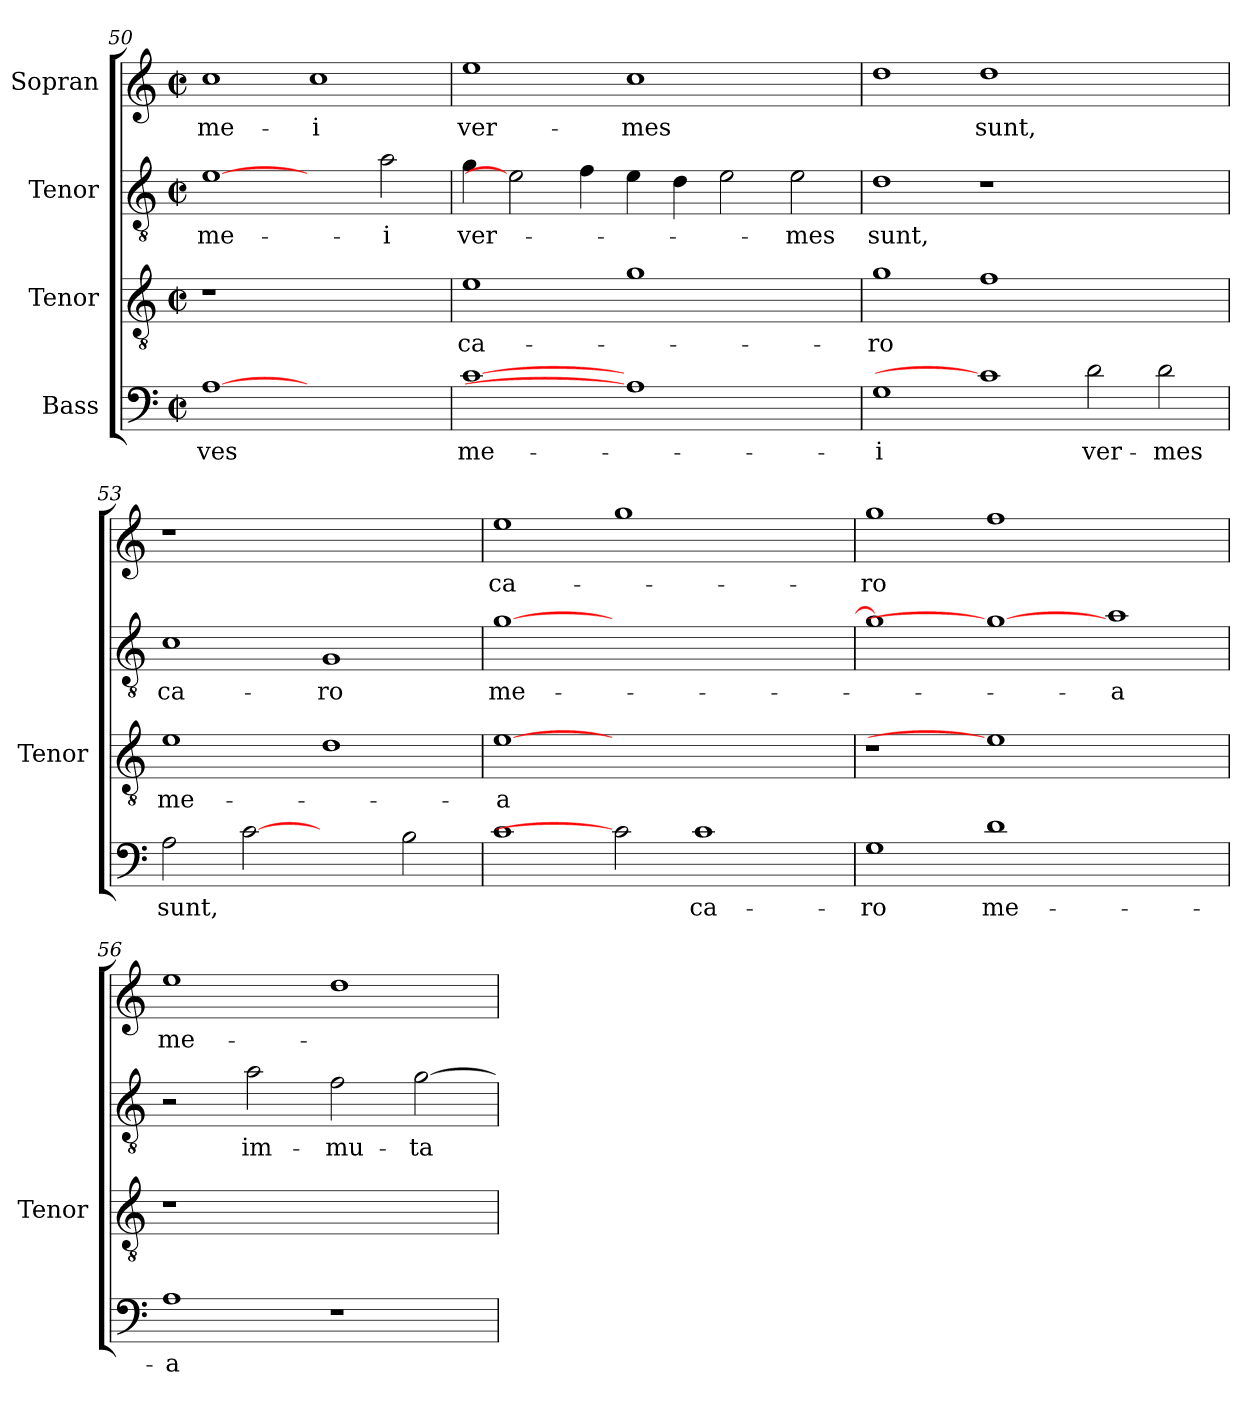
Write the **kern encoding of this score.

**kern	**text	**kern	**text	**kern	**text	**kern	**text
*part4	*part4	*part3	*part3	*part2	*part2	*part1	*part1
*staff4	*staff4	*staff3	*staff3	*staff2	*staff2	*staff1	*staff1
*I"Bass	*	*I"Tenor	*	*I"Tenor	*	*I"Sopran	*
*	*	*I'Tenor	*	*	*	*	*
*clefF4	*	*clefGv2	*	*clefGv2	*	*clefG2	*
*	*	*ITrd7c12	*	*ITrd7c12	*	*	*
*k[]	*	*k[]	*	*k[]	*	*k[]	*
*M2/2	*	*M2/2	*	*M2/2	*	*M2/2	*
*met(c|)	*	*met(c|)	*	*met(c|)	*	*met(c|)	*
=50	=50	=50	=50	=50	=50	=50	=50
!	!LO:LY:b:color=#000000	!LO:N:vis=1	!	!	!	!	!
!	!	!	!	!	!LO:LY:b:color=#000000	!	!
!	!	!	!	!	!	!	!LO:LY:b:color=#000000
[1Ai	-ves	1r	.	[1Ei	me-	1cci	me-
!	!	!	!	!	!	!	!LO:LY:b:color=#000000
1ryy	.	1ryy	.	2ryy	.	1cci	-i
!	!	!	!	!	!LO:LY:b:color=#000000	!	!
.	.	.	.	2Ai\	-i	.	.
=51	=51	=51	=51	=51	=51	=51	=51
!	!LO:LY:b:color=#000000	!	!	!	!	!	!
!	!	!	!LO:LY:b:color=#000000	!	!	!	!
!	!	!	!	!	!LO:LY:b:color=#000000	!	!
!	!	!	!	!	!	!	!LO:LY:b:color=#000000
[1ci	me-	1Ei	ca-	4Gi\	ver-	1eei	ver-
.	.	.	.	2Ei]	.	.	.
.	.	.	.	4Fi\	.	.	.
!	!	!	!	!	!	!	!LO:LY:b:color=#000000
1Ai]	.	1Gi	.	4Ei\	.	1cci	-mes
.	.	.	.	4Di\	.	.	.
.	.	.	.	2Ei\	.	.	.
!	!	!	!	!	!LO:LY:b:color=#000000	!	!
2ryy	.	2ryy	.	2Ei\	-mes	2ryy	.
=52	=52	=52	=52	=52	=52	=52	=52
!	!LO:LY:b:color=#000000	!	!	!	!	!	!
!	!	!	!LO:LY:b:color=#000000	!	!	!	!
!	!	!	!	!	!LO:LY:b:color=#000000	!	!
1Gi	-i	1Gi	-ro	1Di	sunt,	1ddi	.
!	!	!	!	!	!	!	!LO:LY:b:color=#000000
1ci]	.	1Fi	.	1r	.	1ddi	sunt,
!	!LO:LY:b:color=#000000	!	!	!	!	!	!
2di\	ver-	1ryy	.	1ryy	.	1ryy	.
!	!LO:LY:b:color=#000000	!	!	!	!	!	!
2di\	-mes	.	.	.	.	.	.
=53	=53	=53	=53	=53	=53	=53	=53
!	!LO:LY:b:color=#000000	!	!	!	!	!	!
!	!	!	!LO:LY:b:color=#000000	!	!	!	!
!	!	!	!	!	!LO:LY:b:color=#000000	!LO:N:vis=1	!
2Ai\	sunt,	1Ei	me-	1Ci	ca-	1r	.
[2ci	.	.	.	.	.	.	.
!	!	!	!	!	!LO:LY:b:color=#000000	!	!
2ryy	.	1Di	.	1GGi	-ro	1ryy	.
2Bi\	.	.	.	.	.	.	.
=54	=54	=54	=54	=54	=54	=54	=54
!	!	!	!LO:LY:b:color=#000000	!	!	!	!
!	!	!	!	!	!LO:LY:b:color=#000000	!	!
!	!	!	!	!	!	!	!LO:LY:b:color=#000000
1ci	.	[1Ei	-a	[>1Gi	me-	1eei	ca-
2ci]	.	1.ryy	.	1.ryy	.	1ggi	.
!	!LO:LY:b:color=#000000	!	!	!	!	!	!
1ci	ca-	.	.	.	.	.	.
.	.	.	.	.	.	2ryy	.
=55	=55	=55	=55	=55	=55	=55	=55
!	!LO:LY:b:color=#000000	!LO:N:vis=1	!	!	!	!	!
!	!	!	!	!	!	!	!LO:LY:b:color=#000000
1Gi	-ro	1r	.	1Gi]	.	1ggi	-ro
!	!LO:LY:b:color=#000000	!	!	!	!	!	!
1di	me-	1Ei]	.	1Gi_	.	1ffi	.
!	!	!	!	!	!LO:LY:b:color=#000000	!	!
1ryy	.	1ryy	.	1Ai	-a	1ryy	.
=56	=56	=56	=56	=56	=56	=56	=56
!	!LO:LY:b:color=#000000	!LO:N:vis=1	!	!	!	!	!
!	!	!	!	!	!	!	!LO:LY:b:color=#000000
1Ai	-a	1r	.	2r	.	1eei	me-
!	!	!	!	!	!LO:LY:b:color=#000000	!	!
.	.	.	.	2Ai\	im-	.	.
!	!	!	!	!	!LO:LY:b:color=#000000	!	!
1r	.	1ryy	.	2Fi\	-mu-	1ddi	.
!	!	!	!	!	!LO:LY:b:color=#000000	!	!
.	.	.	.	[>2Gi\	-ta-	.	.
=	=	=	=	=	=	=	=
*-	*-	*-	*-	*-	*-	*-	*-
